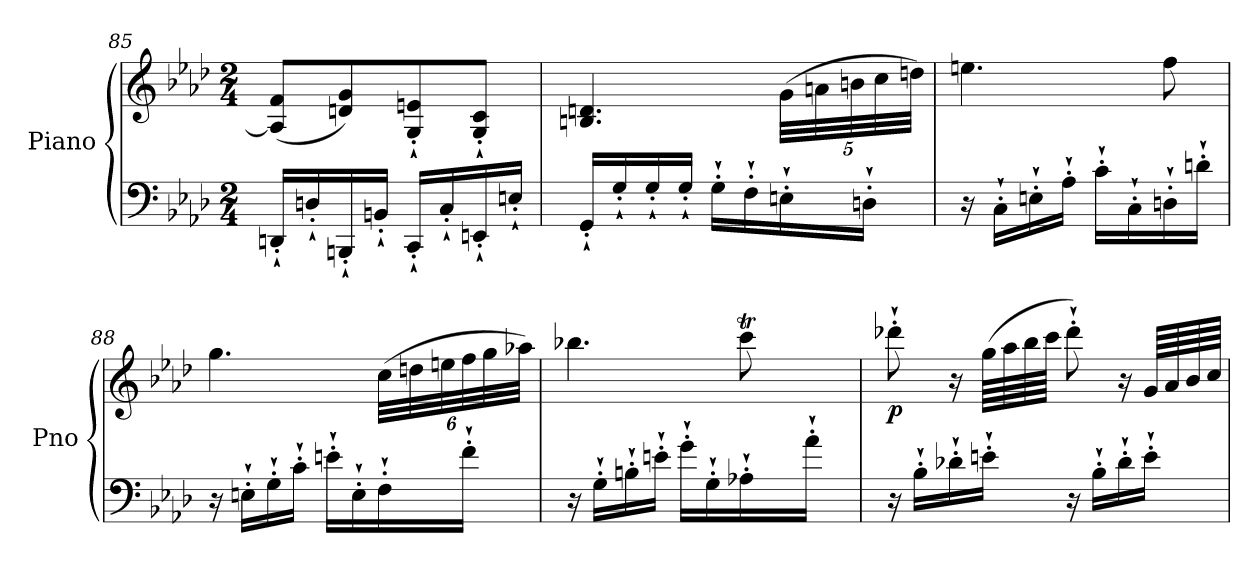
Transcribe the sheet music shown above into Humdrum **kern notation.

**kern	**kern	**dynam
*part1	*part1	*part1
*staff2	*staff1	*staff1/2
*I"Piano	*	*
*I'Pno	*	*
*clefF4	*clefG2	*
*k[b-e-a-d-]	*k[b-e-a-d-]	*
*M2/4	*M2/4	*
=85	=85	=85
16DDn`'/LL	(8A/] 8f/L	.
16Dn`'/	.	.
16BBBn`'/	8dn/ 8g/)	.
16BBn`'/JJ	.	.
16CC`'/LL	8G/`' 8en/`'	.
16C`'/	.	.
16EEn`'/	8G/`' 8c/`'J	.
16En`'/JJ	.	.
=86	=86	=86
16GG`'/LL	4.Bn/ 4.dn/	.
16G`'/	.	.
16G`'/	.	.
16G`'/JJ	.	.
16G`'\LL	.	.
16F`'\	.	.
*	*Xbrackettup	*
16En`'\	(40g\LLL	.
.	40an\	.
.	40bn\	.
16Dn`'\JJ	.	.
.	40cc\	.
.	40ddn\JJJ)	.
!!LO:PB:g=z
=87	=87	=87
!	!	!LO:DY:b
16r	4.een\	other-dynamics
16C`'\LL	.	.
16En`'\	.	.
16A-`'\JJ	.	.
16c`'\LL	.	.
16C`'\	.	.
16Dn`'\	8ff\	.
16dn`'\JJ	.	.
=88	=88	=88
!	!	!LO:DY:b=2
16r	4.gg\	other-dynamics
16En`'\LL	.	.
16G`'\	.	.
16c`'\JJ	.	.
16en`'\LL	.	.
16E`'\	.	.
16F`'\	(48cc\LLL	.
.	48ddn\	.
.	48een\	.
16f`'\JJ	48ff\	.
.	48gg\	.
.	48aa-X\JJJ)	.
=89	=89	=89
*	*^	*
16r	4.bb-X\	4.ryy	.
16G`'\LL	.	.	.
16Bn`'\	.	.	.
16en`'\JJ	.	.	.
16g`'\LL	.	.	.
16G`'\	.	.	.
*	*	*Xtuplet	*
16A-X`'\	8ccct\	40ryy	.
.	.	40ddd-Xyy	.
.	.	40cccyy	.
16a-`'\JJ	.	.	.
.	.	40bb-yy	.
.	.	40cccyy	.
!!LO:LB:g=z
=90	=90	=90	=90
!	!	!	!LO:DY:b
*	*v	*v	*
16r	8ddd-X`'\	p
16B-`'\LL	.	.
16d-X`'\	16r	.
16en`'\JJ	(64gg\LLLL	.
.	64aa-\	.
.	64bb-\	.
.	64ccc\JJJJ	.
16r	8ddd-`'\)	.
16B-`'\LL	.	.
16d-`'\	16r	.
16e`'\JJ	64g/LLLL	.
.	64a-/	.
.	64b-/	.
.	64cc/JJJJ	.
=	=	=
*-	*-	*-
